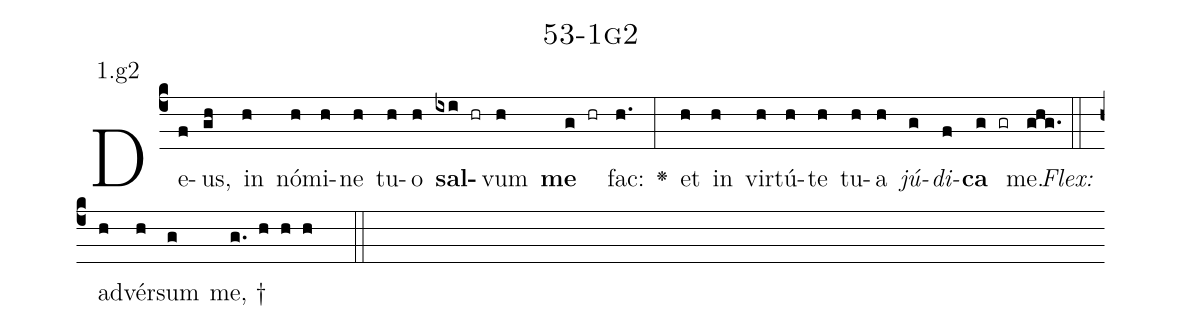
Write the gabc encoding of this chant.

name: 53-1g2;
annotation: 1.g2;
%%
(c4)De(f)us,(gh) in(h) nó(h)mi(h)ne(h) tu(h)o(h) <b>sal</b>(ixi hr)vum(h) <b>me</b>(g hr) fac:(h.) <v>\greheightstar</v>(:) et(h) in(h) vir(h)tú(h)te(h) tu(h)a(h) <i>jú</i>(g)<i>di</i>(f)<b>ca</b>(g gr) me.(ghg.) (::)
<i>Flex:</i>()  ad(h)vér(h)sum(g) me, †(g. h h h  ::)

%E(h) u(h) o(g) u(f) a(g) e.(ghg.) (::)
